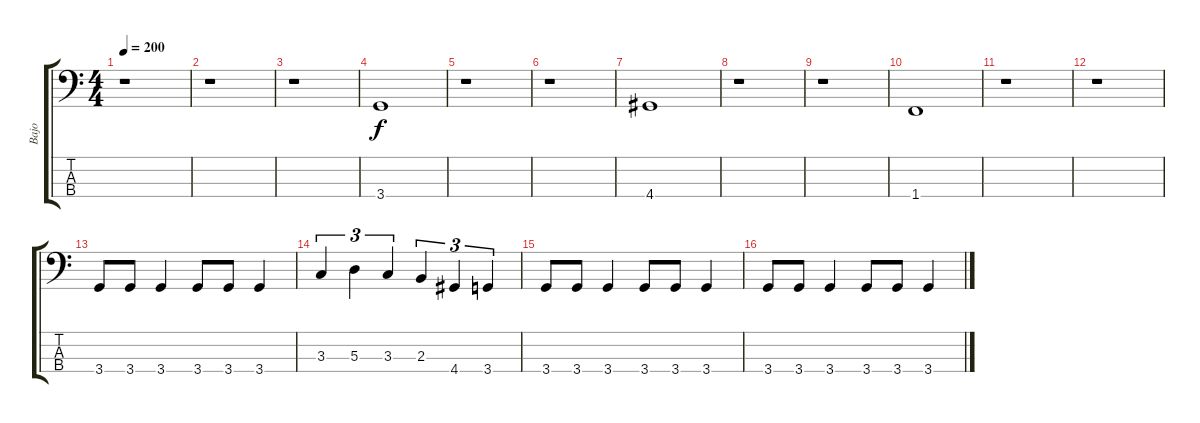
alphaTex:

\track ("Bajo" "Bajo") {instrument fretlessbass}
\staff {score tabs}
\tuning (G2 D2 A1 E1) {hide}
\ts (4 4)
\tempo 200
\clef f4
\ks c
r.1{dy f instrument fretlessbass} |
r.1 |
r.1 |
3.4.1 |
r.1 |
r.1 |
4.4.1 |
r.1 |
r.1 |
1.4.1 |
r.1 |
r.1 |
3.4.8 3.4.8 3.4.4 3.4.8 3.4.8 3.4.4 |
3.3.4{tu (3 2)} 5.3.4{tu (3 2)} 3.3.4{tu (3 2)} 2.3.4{tu (3 2)} 4.4.4{tu (3 2)} 3.4.4{tu (3 2)} |
3.4.8 3.4.8 3.4.4 3.4.8 3.4.8 3.4.4 |
3.4.8 3.4.8 3.4.4 3.4.8 3.4.8 3.4.4
